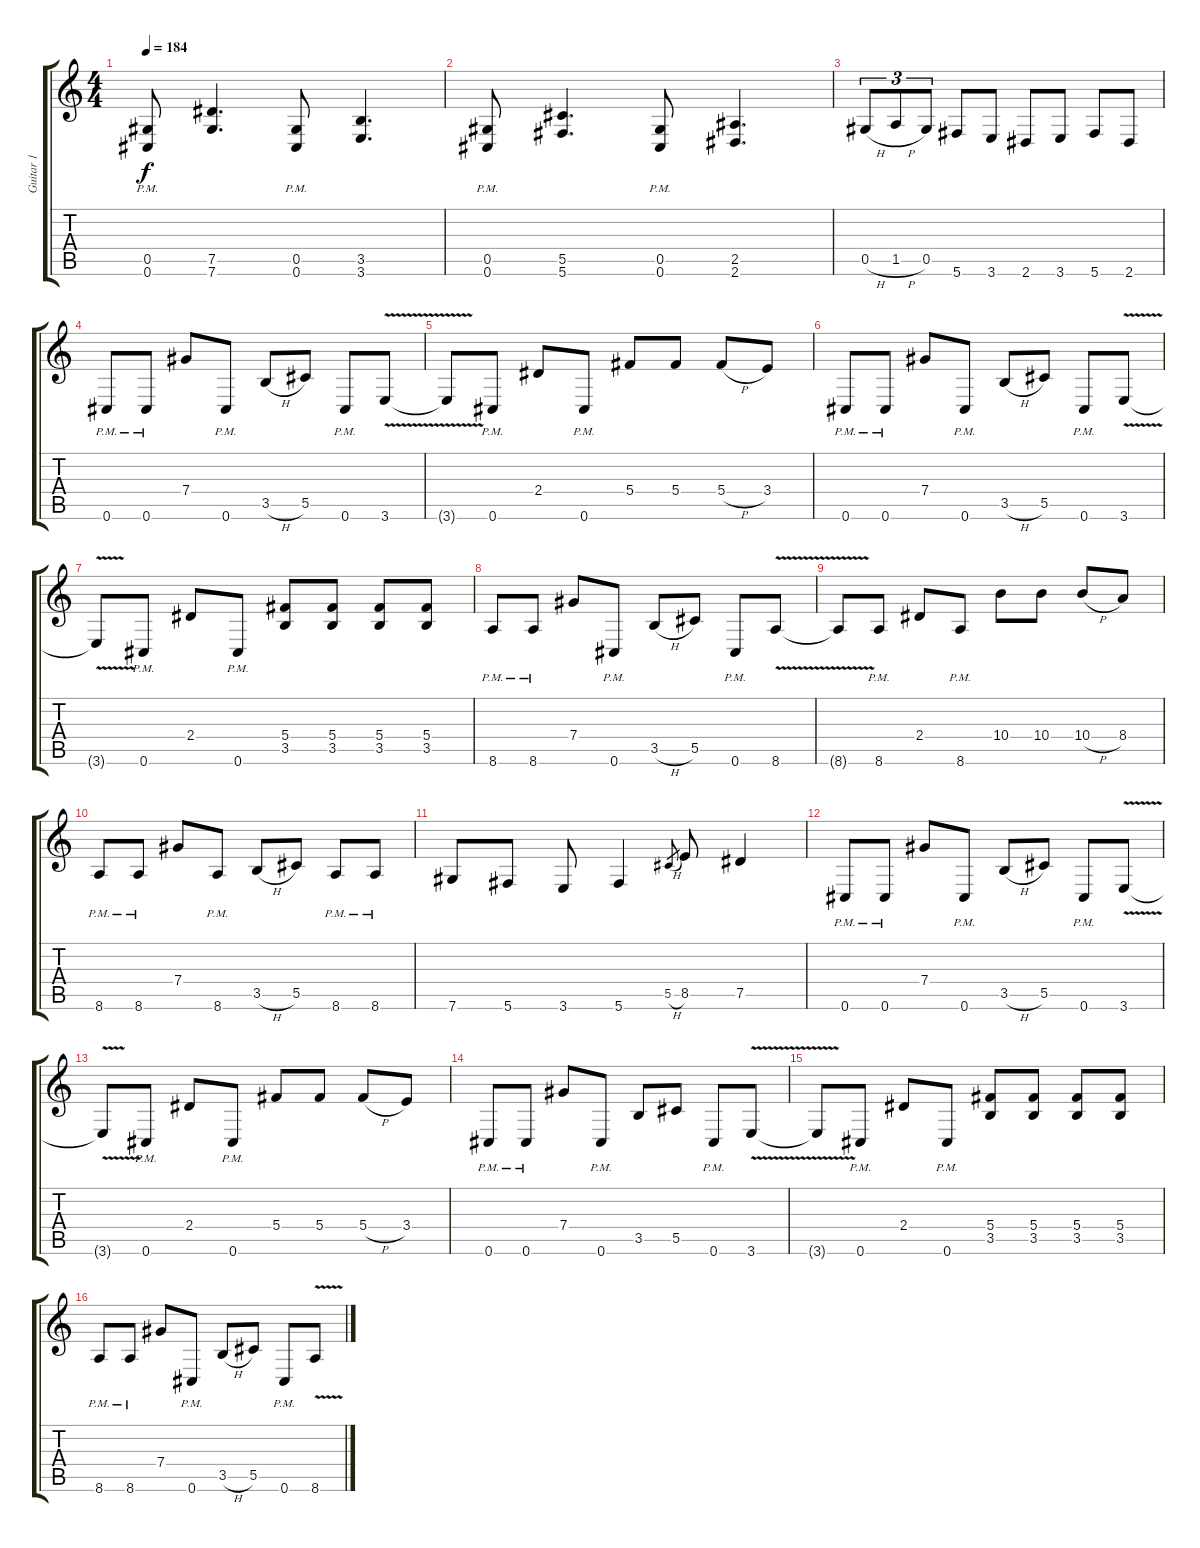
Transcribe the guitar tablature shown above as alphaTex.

\track ("Guitar 1" "Guitar 1") {instrument distortionguitar}
\staff {score tabs}
\tuning (Eb4 Bb3 Gb3 Db3 Ab2 Db2) {hide}
\ts (4 4)
\tempo 184
\clef g2
\ks c
(0.5{pm} 0.6{pm}).8{dy f} (7.5 7.6).4{d} (0.5{pm} 0.6{pm}).8 (3.5 3.6).4{d} |
(0.5{pm} 0.6{pm}).8 (5.5 5.6).4{d} (0.5{pm} 0.6{pm}).8 (2.5 2.6).4{d} |
0.5{h}.8{tu (3 2)} 1.5{h}.8{tu (3 2)} 0.5.8{tu (3 2)} 5.6.8 3.6.8 2.6.8 3.6.8 5.6.8 2.6.8 |
0.6{pm}.8 0.6{pm}.8 7.4.8 0.6{pm}.8 3.5{h}.8 5.5.8 0.6{pm}.8 3.6{v}.8 |
3.6{t}.8 0.6{pm}.8 2.4.8 0.6{pm}.8 5.4.8 5.4.8 5.4{h}.8 3.4.8 |
0.6{pm}.8 0.6{pm}.8 7.4.8 0.6{pm}.8 3.5{h}.8 5.5.8 0.6{pm}.8 3.6{v}.8 |
3.6{t}.8 0.6{pm}.8 2.4.8 0.6{pm}.8 (5.4 3.5).8 (5.4 3.5).8 (5.4 3.5).8 (5.4 3.5).8 |
8.6{pm}.8 8.6{pm}.8 7.4.8 0.6{pm}.8 3.5{h}.8 5.5.8 0.6{pm}.8 8.6{v}.8 |
8.6{t}.8 8.6{pm}.8 2.4.8 8.6{pm}.8 10.4.8 10.4.8 10.4{h}.8 8.4.8 |
8.6{pm}.8 8.6{pm}.8 7.4.8 8.6{pm}.8 3.5{h}.8 5.5.8 8.6{pm}.8 8.6{pm}.8 |
7.6.8 5.6.8 3.6.8 5.6.4 5.5{h}.8{gr} 8.5.8 7.5.4 |
0.6{pm}.8 0.6{pm}.8 7.4.8 0.6{pm}.8 3.5{h}.8 5.5.8 0.6{pm}.8 3.6{v}.8 |
3.6{t}.8 0.6{pm}.8 2.4.8 0.6{pm}.8 5.4.8 5.4.8 5.4{h}.8 3.4.8 |
0.6{pm}.8 0.6{pm}.8 7.4.8 0.6{pm}.8 3.5.8 5.5.8 0.6{pm}.8 3.6{v}.8 |
3.6{t}.8 0.6{pm}.8 2.4.8 0.6{pm}.8 (5.4 3.5).8 (5.4 3.5).8 (5.4 3.5).8 (5.4 3.5).8 |
8.6{pm}.8 8.6{pm}.8 7.4.8 0.6{pm}.8 3.5{h}.8 5.5.8 0.6{pm}.8 8.6{v}.8
